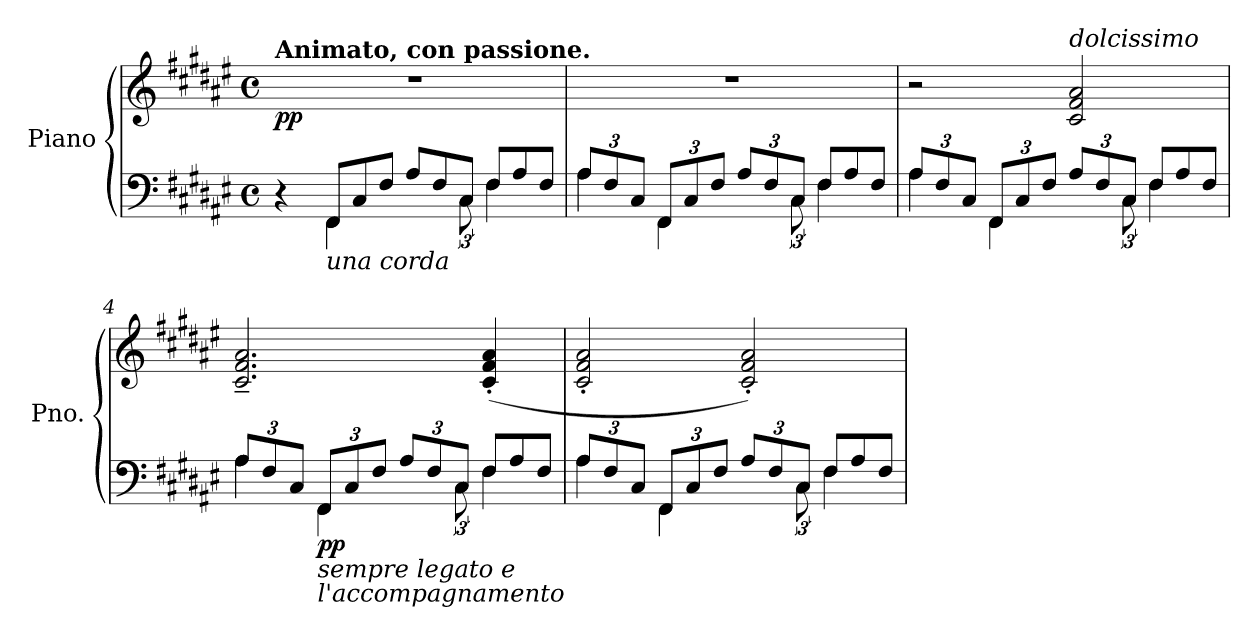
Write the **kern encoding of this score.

**kern	**kern	**dynam
*part1	*part1	*part1
*staff2	*staff1	*staff1/2
*I"Piano	*	*
*I'Pno.	*	*
*clefF4	*clefG2	*
*k[f#c#g#d#a#e#]	*k[f#c#g#d#a#e#]	*
*M4/4	*M4/4	*
*met(c)	*met(c)	*
=1	=1	=1
*^	*	*
!	!	!LO:TX:a:B:t=Animato, con passione.	!
!	!	!	!LO:DY:b
4r	4ryy	1r	pp
*Xtuplet	*	*	*
!LO:TX:b:i:t=una corda	!	!	!
12FF#/L	4FF#\	.	.
12C#/	.	.	.
12F#/J	.	.	.
*	*tuplet	*	*
12A#/L	12ryy	.	.
12F#/	12ryy	.	.
12C#/J	12C#\	.	.
*Xtuplet	*	*	*
12F#/L	4F#\	.	.
12A#/	.	.	.
12F#/J	.	.	.
=2	=2	=2	=2
*	*	*MM150	*
12A#/L	4A#\	1r	.
12F#/	.	.	.
12C#/J	.	.	.
12FF#/L	4FF#\	.	.
12C#/	.	.	.
12F#/J	.	.	.
*	*tuplet	*	*
12A#/L	12ryy	.	.
12F#/	12ryy	.	.
12C#/J	12C#\	.	.
*Xtuplet	*	*	*
12F#/L	4F#\	.	.
12A#/	.	.	.
12F#/J	.	.	.
=3	=3	=3	=3
12A#/L	4A#\	2r	.
12F#/	.	.	.
12C#/J	.	.	.
12FF#/L	4FF#\	.	.
12C#/	.	.	.
12F#/J	.	.	.
*	*tuplet	*	*
!	!	!LO:TX:a:i:t=dolcissimo	!
12A#/L	12ryy	2c#/ 2f#/ 2a#/	.
12F#/	12ryy	.	.
12C#/J	12C#\	.	.
*Xtuplet	*	*	*
12F#/L	4F#\	.	.
12A#/	.	.	.
12F#/J	.	.	.
!!LO:LB:g=z
=4	=4	=4	=4
*	*	*MM160	*
12A#/L	4A#\	2.c#/~ 2.f#/~ 2.a#/~	.
12F#/	.	.	.
12C#/J	.	.	.
!LO:TX:b:i:t=sempre legato e	!	!	!
!LO:TX:b:i:t=l'accompagnamento	!	!	!
!	!	!	!LO:DY:b=2
12FF#/L	4FF#\	.	pp
12C#/	.	.	.
12F#/J	.	.	.
*	*tuplet	*	*
12A#/L	12ryy	.	.
12F#/	12ryy	.	.
12C#/J	12C#\	.	.
*Xtuplet	*	*	*
*	*	*MM180	*
12F#/L	4F#\	(4c#/' 4f#/' 4a#/'	.
12A#/	.	.	.
12F#/J	.	.	.
=5	=5	=5	=5
12A#/L	4A#\	2c#/' 2f#/' 2a#/'	.
12F#/	.	.	.
12C#/J	.	.	.
12FF#/L	4FF#\	.	.
12C#/	.	.	.
12F#/J	.	.	.
*	*tuplet	*	*
12A#/L	12ryy	2c#/' 2f#/' 2a#/')	.
12F#/	12ryy	.	.
12C#/J	12C#\	.	.
*Xtuplet	*	*	*
12F#/L	4F#\	.	.
12A#/	.	.	.
12F#/J	.	.	.
*v	*v	*	*
=	=	=
*-	*-	*-
